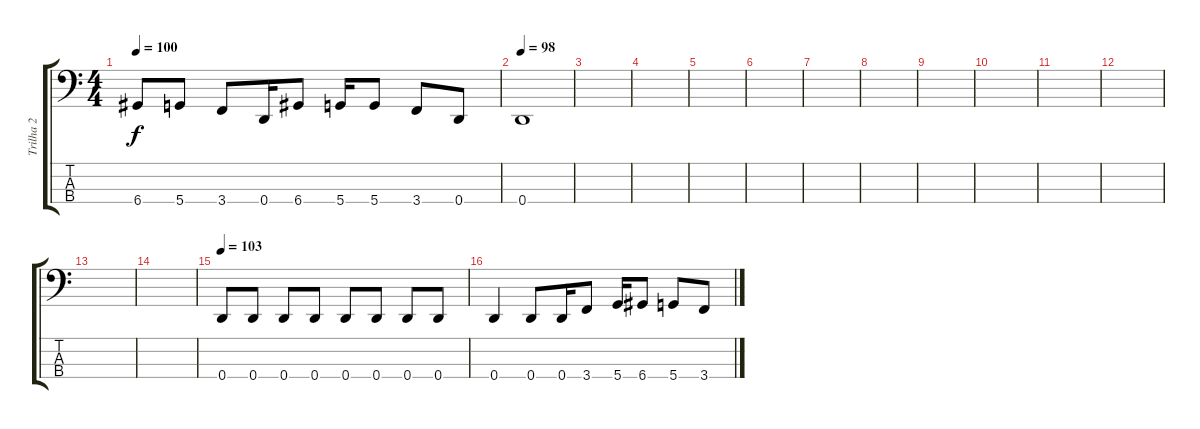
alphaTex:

\track ("Trilha 2" "Trilha 2") {instrument electricbasspick}
\staff {score tabs}
\tuning (G2 D2 A1 D1) {hide}
\ts (4 4)
\tempo 100
\clef f4
\ks c
6.4.8{dy f} 5.4.8 3.4.8 0.4.16 6.4.8 5.4.16 5.4.8 3.4.8 0.4.8 |
\tempo 98
0.4.1 |
|
|
|
|
|
|
|
|
|
|
|
|
\tempo 103
0.4.8{volume 5} 0.4.8{volume 6} 0.4.8 0.4.8 0.4.8{volume 8} 0.4.8 0.4.8{volume 9} 0.4.8{volume 10} |
0.4.4{volume 12} 0.4.8 0.4.16 3.4.8 5.4.16 6.4.8 5.4.8 3.4.8
